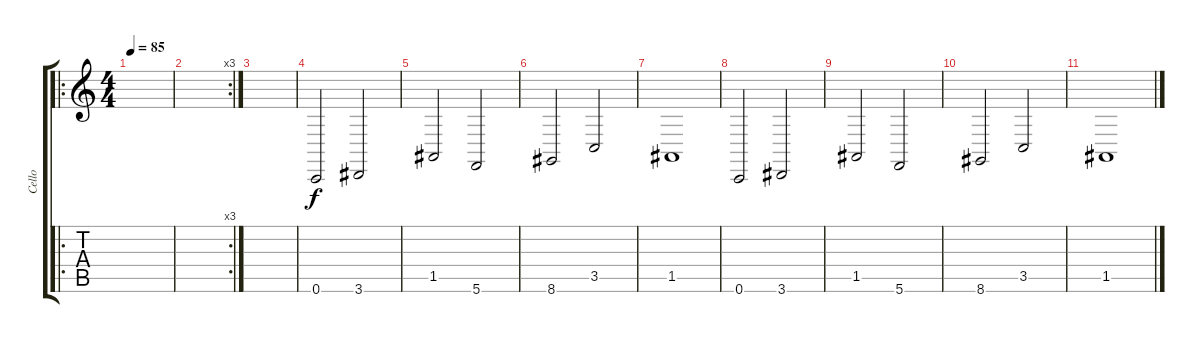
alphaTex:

\track ("Cello" "Cello") {instrument cello}
\staff {score tabs}
\tuning (E4 B3 G3 D3 A2 C2) {hide}
\ro
\ts (4 4)
\tempo 85
\clef g2
\ks c
|
\rc 3
|
|
0.6.2 3.6.2 |
1.5.2 5.6.2 |
8.6.2 3.5.2 |
1.5.1 |
0.6.2 3.6.2 |
1.5.2 5.6.2 |
8.6.2 3.5.2 |
1.5.1
